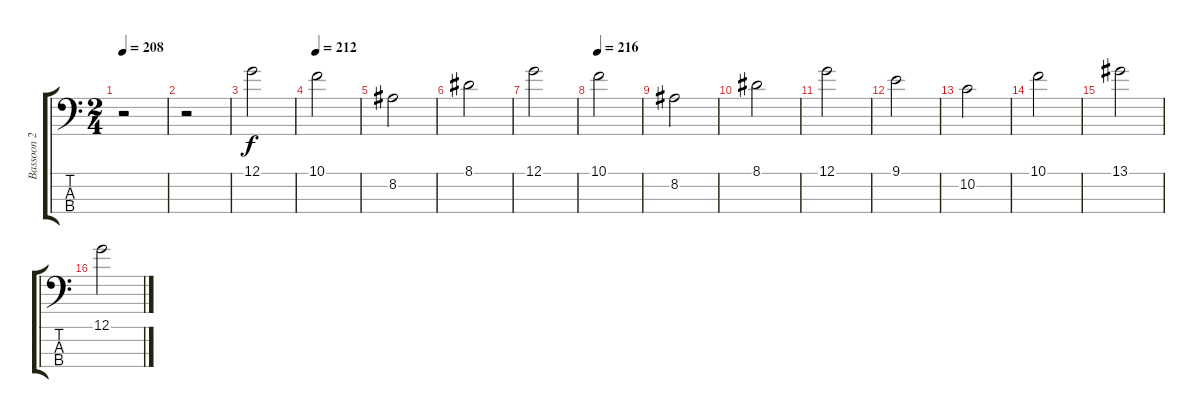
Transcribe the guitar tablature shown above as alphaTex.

\track ("Bassoon 2" "Bassoon 2") {instrument acousticguitarnylon}
\staff {score tabs}
\tuning (G2 D2 A1 E1) {hide}
\ts (2 4)
\tempo 208
\clef f4
\ks c
r.2{dy fff} |
r.2 |
12.1.2{dy f} |
\tempo 212
10.1.2 |
8.2.2 |
8.1.2 |
12.1.2 |
\tempo 216
10.1.2 |
8.2.2 |
8.1.2 |
12.1.2 |
9.1.2 |
10.2.2 |
10.1.2 |
13.1.2 |
12.1.2
